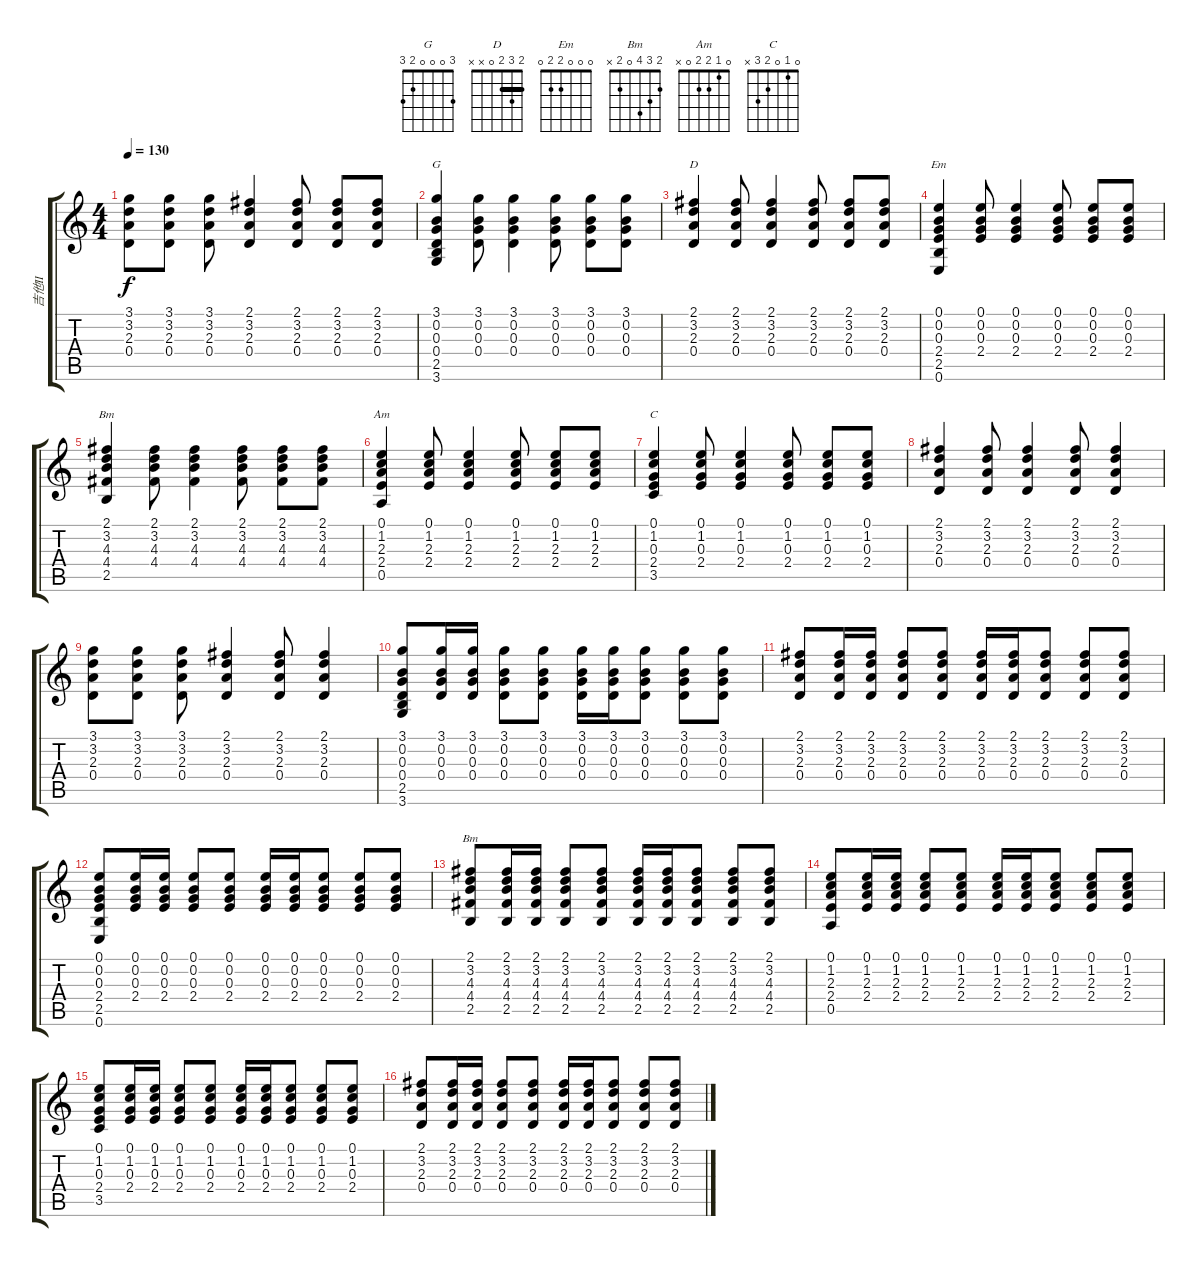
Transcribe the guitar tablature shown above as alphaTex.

\track ("吉他II" "吉他II") {instrument acousticguitarsteel}
\staff {score tabs}
\tuning (E4 B3 G3 D3 A2 E2) {hide}
\chord ("G" 3 0 0 0 2 3)
\chord ("D" 2 3 2 0 x x) {barre 2}
\chord ("Em" 0 0 0 2 2 0)
\chord ("Bm" 2 3 4 4 2 x) {barre 2}
\chord ("Am" 0 1 2 2 0 x)
\chord ("C" 0 1 0 2 3 x)
\chord ("Bm" 2 3 4 0 2 x)
\ts (4 4)
\tempo 130
\clef g2
\ks c
(3.1 3.2 2.3 0.4).8{dy f} (3.1 3.2 2.3 0.4).8 (3.1 3.2 2.3 0.4).8 (2.1 3.2 2.3 0.4).4 (2.1 3.2 2.3 0.4).8 (2.1 3.2 2.3 0.4).8 (2.1 3.2 2.3 0.4).8 |
(3.1 0.2 0.3 0.4 2.5 3.6).4{ch "G"} (3.1 0.2 0.3 0.4).8 (3.1 0.2 0.3 0.4).4 (3.1 0.2 0.3 0.4).8 (3.1 0.2 0.3 0.4).8 (3.1 0.2 0.3 0.4).8 |
(2.1 3.2 2.3 0.4).4{ch "D"} (2.1 3.2 2.3 0.4).8 (2.1 3.2 2.3 0.4).4 (2.1 3.2 2.3 0.4).8 (2.1 3.2 2.3 0.4).8 (2.1 3.2 2.3 0.4).8 |
(0.1 0.2 0.3 2.4 2.5 0.6).4{ch "Em"} (0.1 0.2 0.3 2.4).8 (0.1 0.2 0.3 2.4).4 (0.1 0.2 0.3 2.4).8 (0.1 0.2 0.3 2.4).8 (0.1 0.2 0.3 2.4).8 |
(2.1 3.2 4.3 4.4 2.5).4{ch "Bm"} (2.1 3.2 4.3 4.4).8 (2.1 3.2 4.3 4.4).4 (2.1 3.2 4.3 4.4).8 (2.1 3.2 4.3 4.4).8 (2.1 3.2 4.3 4.4).8 |
(0.1 1.2 2.3 2.4 0.5).4{ch "Am"} (0.1 1.2 2.3 2.4).8 (0.1 1.2 2.3 2.4).4 (0.1 1.2 2.3 2.4).8 (0.1 1.2 2.3 2.4).8 (0.1 1.2 2.3 2.4).8 |
(0.1 1.2 0.3 2.4 3.5).4{ch "C"} (0.1 1.2 0.3 2.4).8 (0.1 1.2 0.3 2.4).4 (0.1 1.2 0.3 2.4).8 (0.1 1.2 0.3 2.4).8 (0.1 1.2 0.3 2.4).8 |
(2.1 3.2 2.3 0.4).4 (2.1 3.2 2.3 0.4).8 (2.1 3.2 2.3 0.4).4 (2.1 3.2 2.3 0.4).8 (2.1 3.2 2.3 0.4).4 |
(3.1 3.2 2.3 0.4).8 (3.1 3.2 2.3 0.4).8 (3.1 3.2 2.3 0.4).8 (2.1 3.2 2.3 0.4).4 (2.1 3.2 2.3 0.4).8 (2.1 3.2 2.3 0.4).4 |
(3.1 0.2 0.3 0.4 2.5 3.6).8 (3.1 0.2 0.3 0.4).16 (3.1 0.2 0.3 0.4).16 (3.1 0.2 0.3 0.4).8 (3.1 0.2 0.3 0.4).8 (3.1 0.2 0.3 0.4).16 (3.1 0.2 0.3 0.4).16 (3.1 0.2 0.3 0.4).8 (3.1 0.2 0.3 0.4).8 (3.1 0.2 0.3 0.4).8 |
(2.1 3.2 2.3 0.4).8 (2.1 3.2 2.3 0.4).16 (2.1 3.2 2.3 0.4).16 (2.1 3.2 2.3 0.4).8 (2.1 3.2 2.3 0.4).8 (2.1 3.2 2.3 0.4).16 (2.1 3.2 2.3 0.4).16 (2.1 3.2 2.3 0.4).8 (2.1 3.2 2.3 0.4).8 (2.1 3.2 2.3 0.4).8 |
(0.1 0.2 0.3 2.4 2.5 0.6).8 (0.1 0.2 0.3 2.4).16 (0.1 0.2 0.3 2.4).16 (0.1 0.2 0.3 2.4).8 (0.1 0.2 0.3 2.4).8 (0.1 0.2 0.3 2.4).16 (0.1 0.2 0.3 2.4).16 (0.1 0.2 0.3 2.4).8 (0.1 0.2 0.3 2.4).8 (0.1 0.2 0.3 2.4).8 |
(2.1 3.2 4.3 4.4 2.5).8{ch "Bm"} (2.1 3.2 4.3 4.4 2.5).16 (2.1 3.2 4.3 4.4 2.5).16 (2.1 3.2 4.3 4.4 2.5).8 (2.1 3.2 4.3 4.4 2.5).8 (2.1 3.2 4.3 4.4 2.5).16 (2.1 3.2 4.3 4.4 2.5).16 (2.1 3.2 4.3 4.4 2.5).8 (2.1 3.2 4.3 4.4 2.5).8 (2.1 3.2 4.3 4.4 2.5).8 |
(0.1 1.2 2.3 2.4 0.5).8 (0.1 1.2 2.3 2.4).16 (0.1 1.2 2.3 2.4).16 (0.1 1.2 2.3 2.4).8 (0.1 1.2 2.3 2.4).8 (0.1 1.2 2.3 2.4).16 (0.1 1.2 2.3 2.4).16 (0.1 1.2 2.3 2.4).8 (0.1 1.2 2.3 2.4).8 (0.1 1.2 2.3 2.4).8 |
(0.1 1.2 0.3 2.4 3.5).8 (0.1 1.2 0.3 2.4).16 (0.1 1.2 0.3 2.4).16 (0.1 1.2 0.3 2.4).8 (0.1 1.2 0.3 2.4).8 (0.1 1.2 0.3 2.4).16 (0.1 1.2 0.3 2.4).16 (0.1 1.2 0.3 2.4).8 (0.1 1.2 0.3 2.4).8 (0.1 1.2 0.3 2.4).8 |
(2.1 3.2 2.3 0.4).8 (2.1 3.2 2.3 0.4).16 (2.1 3.2 2.3 0.4).16 (2.1 3.2 2.3 0.4).8 (2.1 3.2 2.3 0.4).8 (2.1 3.2 2.3 0.4).16 (2.1 3.2 2.3 0.4).16 (2.1 3.2 2.3 0.4).8 (2.1 3.2 2.3 0.4).8 (2.1 3.2 2.3 0.4).8
